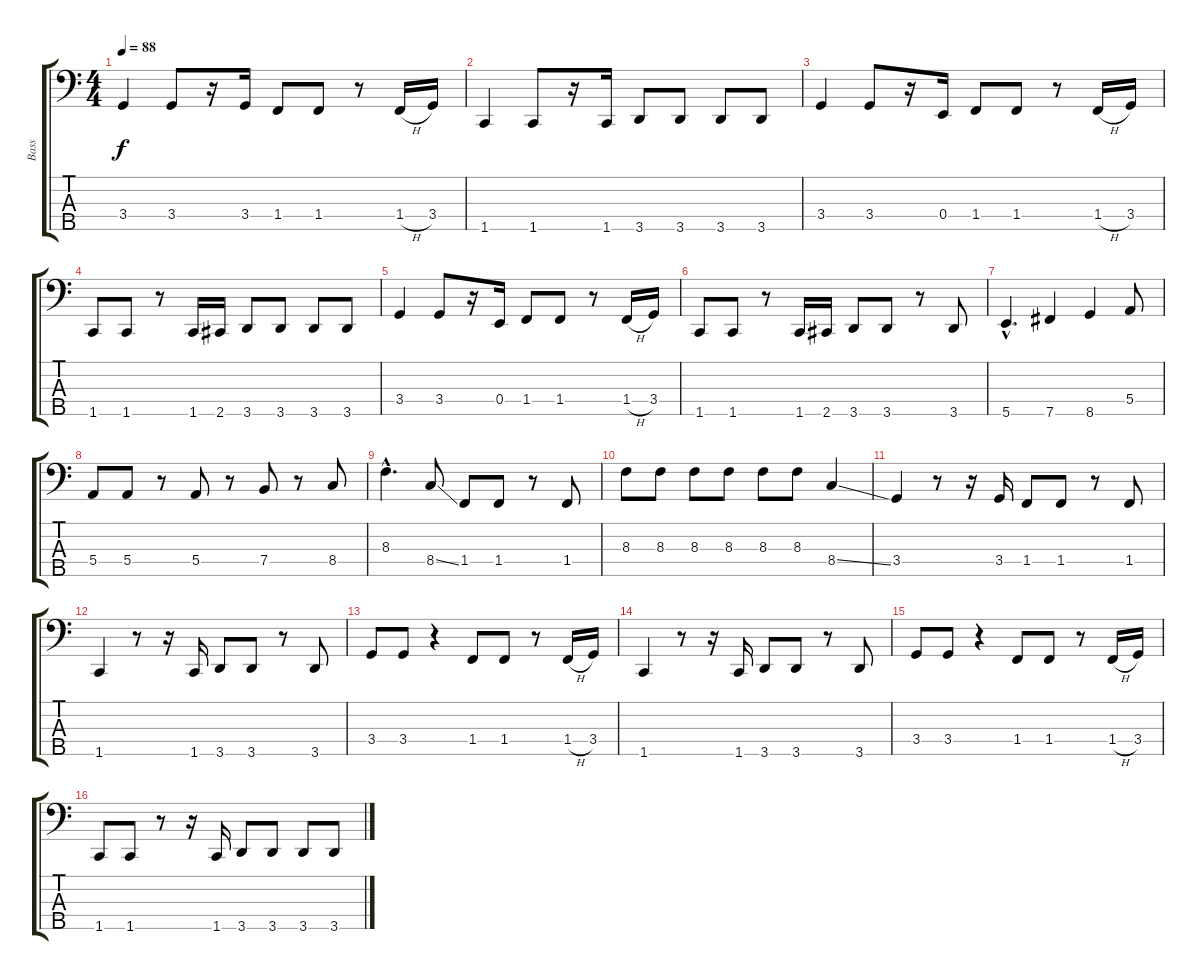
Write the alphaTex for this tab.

\track ("Bass" "Bass") {instrument electricbassfinger}
\staff {score tabs}
\tuning (G2 D2 A1 E1 B0) {hide}
\ts (4 4)
\tempo 88
\clef f4
\ks c
3.4.4{dy f instrument electricbassfinger} 3.4.8 r.16 3.4.16 1.4.8 1.4.8 r.8 1.4{h}.16 3.4.16 |
1.5.4 1.5.8 r.16 1.5.16 3.5.8 3.5.8 3.5.8 3.5.8 |
3.4.4 3.4.8 r.16 0.4.16 1.4.8 1.4.8 r.8 1.4{h}.16 3.4.16 |
1.5.8 1.5.8 r.8 1.5.16 2.5.16 3.5.8 3.5.8 3.5.8 3.5.8 |
3.4.4 3.4.8 r.16 0.4.16 1.4.8 1.4.8 r.8 1.4{h}.16 3.4.16 |
1.5.8 1.5.8 r.8 1.5.16 2.5.16 3.5.8 3.5.8 r.8 3.5.8 |
5.5{hac}.4{d} 7.5.4 8.5.4 5.4.8 |
5.4.8 5.4.8 r.8 5.4.8 r.8 7.4.8 r.8 8.4.8 |
8.3{hac}.4{d} 8.4{ss}.8 1.4.8 1.4.8 r.8 1.4.8 |
8.3.8 8.3.8 8.3.8 8.3.8 8.3.8 8.3.8 8.4{ss}.4 |
3.4.4 r.8 r.16 3.4.16 1.4.8 1.4.8 r.8 1.4.8 |
1.5.4 r.8 r.16 1.5.16 3.5.8 3.5.8 r.8 3.5.8 |
3.4.8 3.4.8 r.4 1.4.8 1.4.8 r.8 1.4{h}.16 3.4.16 |
1.5.4 r.8 r.16 1.5.16 3.5.8 3.5.8 r.8 3.5.8 |
3.4.8 3.4.8 r.4 1.4.8 1.4.8 r.8 1.4{h}.16 3.4.16 |
1.5.8 1.5.8 r.8 r.16 1.5.16 3.5.8 3.5.8 3.5.8 3.5.8
